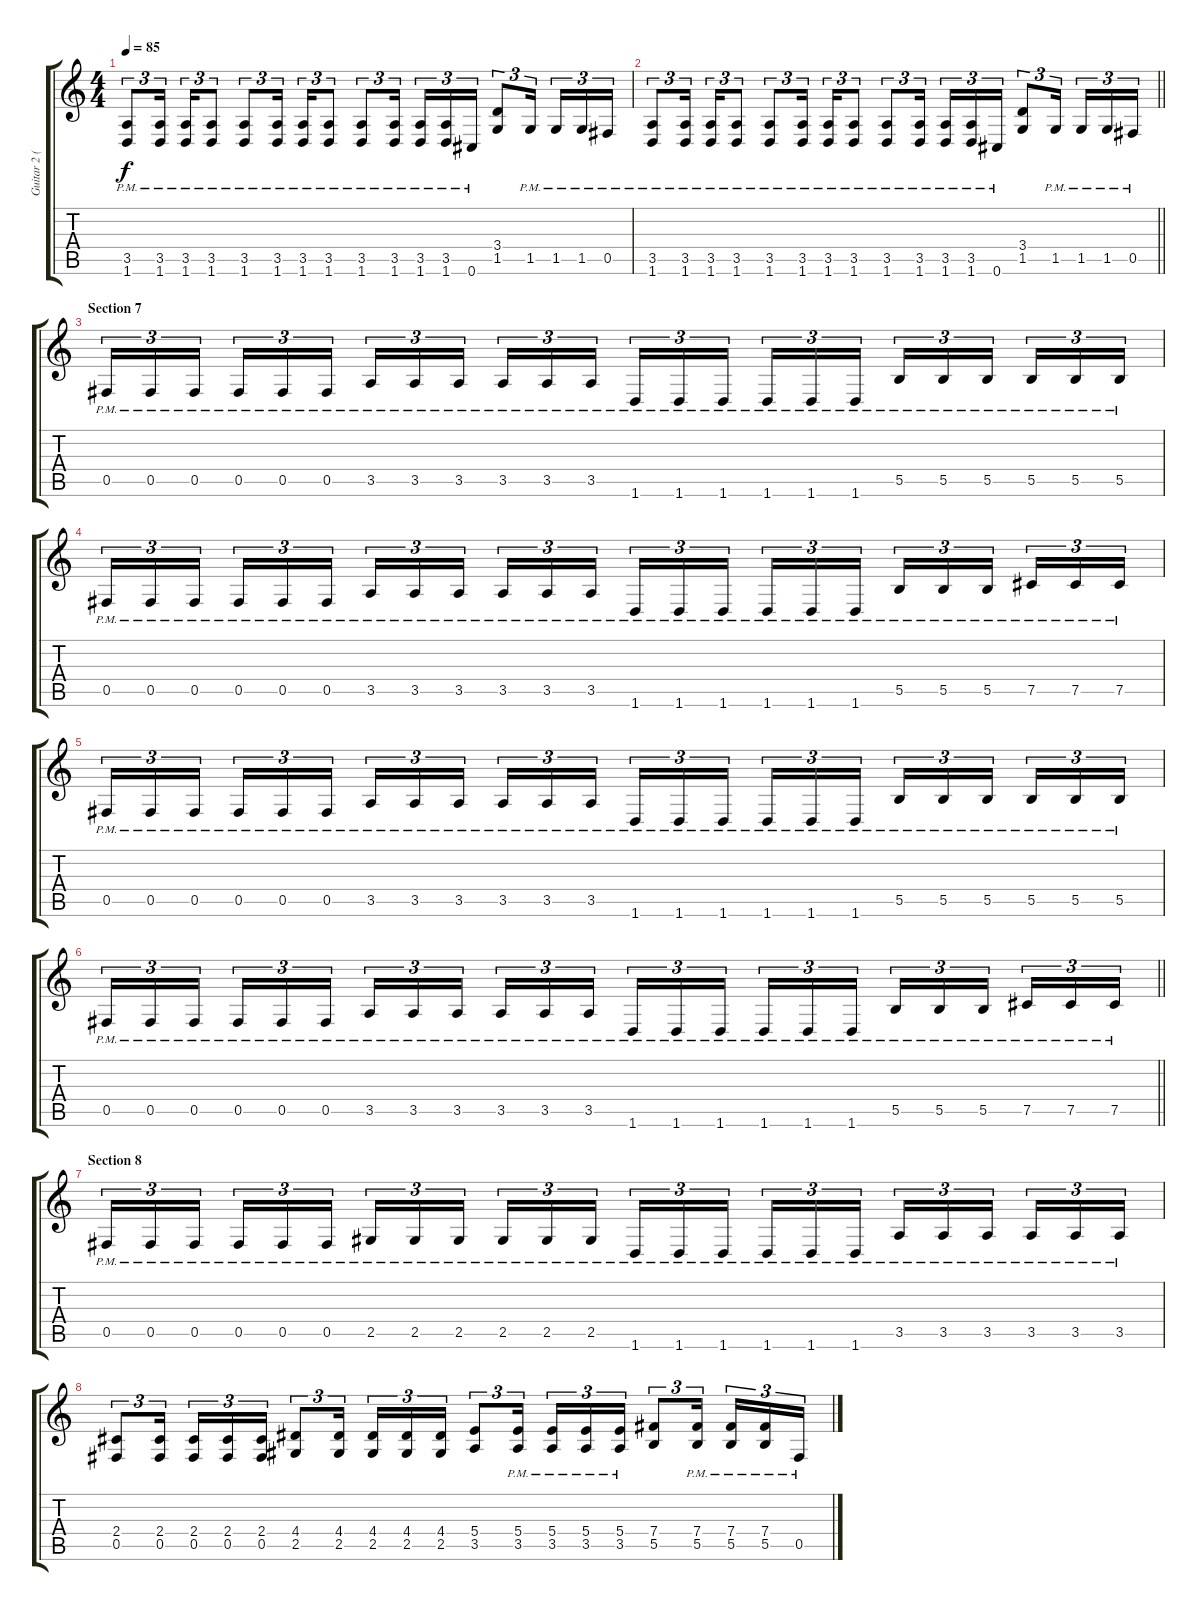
\track ("Guitar 2 (Distortion)" "Guitar 2 (") {instrument distortionguitar}
\staff {score tabs}
\tuning (Db4 Ab3 E3 B2 Gb2 Db2) {hide}
\ts (4 4)
\tempo 85
\clef g2
\ks c
(3.5{pm} 1.6{pm}).8{tu (3 2) dy f} (3.5{pm} 1.6{pm}).16{tu (3 2) beam splitsecondary} (3.5{pm} 1.6{pm}).16{tu (3 2)} (3.5{pm} 1.6{pm}).8{tu (3 2)} (3.5{pm} 1.6{pm}).8{tu (3 2)} (3.5{pm} 1.6{pm}).16{tu (3 2) beam splitsecondary} (3.5{pm} 1.6{pm}).16{tu (3 2)} (3.5{pm} 1.6{pm}).8{tu (3 2)} (3.5{pm} 1.6{pm}).8{tu (3 2)} (3.5{pm} 1.6{pm}).16{tu (3 2) beam splitsecondary} (3.5{pm} 1.6{pm}).16{tu (3 2)} (3.5{pm} 1.6{pm}).16{tu (3 2)} 0.6{pm}.16{tu (3 2)} (3.4 1.5).8{tu (3 2)} 1.5{pm}.16{tu (3 2) beam splitsecondary} 1.5{pm}.16{tu (3 2)} 1.5{pm}.16{tu (3 2)} 0.5{pm}.16{tu (3 2)} |
\barLineRight lightlight
(3.5{pm} 1.6{pm}).8{tu (3 2)} (3.5{pm} 1.6{pm}).16{tu (3 2) beam splitsecondary} (3.5{pm} 1.6{pm}).16{tu (3 2)} (3.5{pm} 1.6{pm}).8{tu (3 2)} (3.5{pm} 1.6{pm}).8{tu (3 2)} (3.5{pm} 1.6{pm}).16{tu (3 2) beam splitsecondary} (3.5{pm} 1.6{pm}).16{tu (3 2)} (3.5{pm} 1.6{pm}).8{tu (3 2)} (3.5{pm} 1.6{pm}).8{tu (3 2)} (3.5{pm} 1.6{pm}).16{tu (3 2) beam splitsecondary} (3.5{pm} 1.6{pm}).16{tu (3 2)} (3.5{pm} 1.6{pm}).16{tu (3 2)} 0.6{pm}.16{tu (3 2)} (3.4 1.5).8{tu (3 2)} 1.5{pm}.16{tu (3 2) beam splitsecondary} 1.5{pm}.16{tu (3 2)} 1.5{pm}.16{tu (3 2)} 0.5{pm}.16{tu (3 2)} |
\section ("" "Section 7")
0.5{pm}.16{tu (3 2)} 0.5{pm}.16{tu (3 2)} 0.5{pm}.16{tu (3 2) beam splitsecondary} 0.5{pm}.16{tu (3 2)} 0.5{pm}.16{tu (3 2)} 0.5{pm}.16{tu (3 2)} 3.5{pm}.16{tu (3 2)} 3.5{pm}.16{tu (3 2)} 3.5{pm}.16{tu (3 2) beam splitsecondary} 3.5{pm}.16{tu (3 2)} 3.5{pm}.16{tu (3 2)} 3.5{pm}.16{tu (3 2)} 1.6{pm}.16{tu (3 2)} 1.6{pm}.16{tu (3 2)} 1.6{pm}.16{tu (3 2) beam splitsecondary} 1.6{pm}.16{tu (3 2)} 1.6{pm}.16{tu (3 2)} 1.6{pm}.16{tu (3 2)} 5.5{pm}.16{tu (3 2)} 5.5{pm}.16{tu (3 2)} 5.5{pm}.16{tu (3 2) beam splitsecondary} 5.5{pm}.16{tu (3 2)} 5.5{pm}.16{tu (3 2)} 5.5{pm}.16{tu (3 2)} |
0.5{pm}.16{tu (3 2)} 0.5{pm}.16{tu (3 2)} 0.5{pm}.16{tu (3 2) beam splitsecondary} 0.5{pm}.16{tu (3 2)} 0.5{pm}.16{tu (3 2)} 0.5{pm}.16{tu (3 2)} 3.5{pm}.16{tu (3 2)} 3.5{pm}.16{tu (3 2)} 3.5{pm}.16{tu (3 2) beam splitsecondary} 3.5{pm}.16{tu (3 2)} 3.5{pm}.16{tu (3 2)} 3.5{pm}.16{tu (3 2)} 1.6{pm}.16{tu (3 2)} 1.6{pm}.16{tu (3 2)} 1.6{pm}.16{tu (3 2) beam splitsecondary} 1.6{pm}.16{tu (3 2)} 1.6{pm}.16{tu (3 2)} 1.6{pm}.16{tu (3 2)} 5.5{pm}.16{tu (3 2)} 5.5{pm}.16{tu (3 2)} 5.5{pm}.16{tu (3 2) beam splitsecondary} 7.5{pm}.16{tu (3 2)} 7.5{pm}.16{tu (3 2)} 7.5{pm}.16{tu (3 2)} |
0.5{pm}.16{tu (3 2)} 0.5{pm}.16{tu (3 2)} 0.5{pm}.16{tu (3 2) beam splitsecondary} 0.5{pm}.16{tu (3 2)} 0.5{pm}.16{tu (3 2)} 0.5{pm}.16{tu (3 2)} 3.5{pm}.16{tu (3 2)} 3.5{pm}.16{tu (3 2)} 3.5{pm}.16{tu (3 2) beam splitsecondary} 3.5{pm}.16{tu (3 2)} 3.5{pm}.16{tu (3 2)} 3.5{pm}.16{tu (3 2)} 1.6{pm}.16{tu (3 2)} 1.6{pm}.16{tu (3 2)} 1.6{pm}.16{tu (3 2) beam splitsecondary} 1.6{pm}.16{tu (3 2)} 1.6{pm}.16{tu (3 2)} 1.6{pm}.16{tu (3 2)} 5.5{pm}.16{tu (3 2)} 5.5{pm}.16{tu (3 2)} 5.5{pm}.16{tu (3 2) beam splitsecondary} 5.5{pm}.16{tu (3 2)} 5.5{pm}.16{tu (3 2)} 5.5{pm}.16{tu (3 2)} |
\barLineRight lightlight
0.5{pm}.16{tu (3 2)} 0.5{pm}.16{tu (3 2)} 0.5{pm}.16{tu (3 2) beam splitsecondary} 0.5{pm}.16{tu (3 2)} 0.5{pm}.16{tu (3 2)} 0.5{pm}.16{tu (3 2)} 3.5{pm}.16{tu (3 2)} 3.5{pm}.16{tu (3 2)} 3.5{pm}.16{tu (3 2) beam splitsecondary} 3.5{pm}.16{tu (3 2)} 3.5{pm}.16{tu (3 2)} 3.5{pm}.16{tu (3 2)} 1.6{pm}.16{tu (3 2)} 1.6{pm}.16{tu (3 2)} 1.6{pm}.16{tu (3 2) beam splitsecondary} 1.6{pm}.16{tu (3 2)} 1.6{pm}.16{tu (3 2)} 1.6{pm}.16{tu (3 2)} 5.5{pm}.16{tu (3 2)} 5.5{pm}.16{tu (3 2)} 5.5{pm}.16{tu (3 2) beam splitsecondary} 7.5{pm}.16{tu (3 2)} 7.5{pm}.16{tu (3 2)} 7.5{pm}.16{tu (3 2)} |
\section ("" "Section 8")
0.5{pm}.16{tu (3 2)} 0.5{pm}.16{tu (3 2)} 0.5{pm}.16{tu (3 2) beam splitsecondary} 0.5{pm}.16{tu (3 2)} 0.5{pm}.16{tu (3 2)} 0.5{pm}.16{tu (3 2)} 2.5{pm}.16{tu (3 2)} 2.5{pm}.16{tu (3 2)} 2.5{pm}.16{tu (3 2) beam splitsecondary} 2.5{pm}.16{tu (3 2)} 2.5{pm}.16{tu (3 2)} 2.5{pm}.16{tu (3 2)} 1.6{pm}.16{tu (3 2)} 1.6{pm}.16{tu (3 2)} 1.6{pm}.16{tu (3 2) beam splitsecondary} 1.6{pm}.16{tu (3 2)} 1.6{pm}.16{tu (3 2)} 1.6{pm}.16{tu (3 2)} 3.5{pm}.16{tu (3 2)} 3.5{pm}.16{tu (3 2)} 3.5{pm}.16{tu (3 2) beam splitsecondary} 3.5{pm}.16{tu (3 2)} 3.5{pm}.16{tu (3 2)} 3.5{pm}.16{tu (3 2)} |
(2.4 0.5).8{tu (3 2)} (2.4 0.5).16{tu (3 2) beam splitsecondary} (2.4 0.5).16{tu (3 2)} (2.4 0.5).16{tu (3 2)} (2.4 0.5).16{tu (3 2)} (4.4 2.5).8{tu (3 2)} (4.4 2.5).16{tu (3 2) beam splitsecondary} (4.4 2.5).16{tu (3 2)} (4.4 2.5).16{tu (3 2)} (4.4 2.5).16{tu (3 2)} (5.4 3.5).8{tu (3 2)} (5.4{pm} 3.5{pm}).16{tu (3 2) beam splitsecondary} (5.4{pm} 3.5{pm}).16{tu (3 2)} (5.4{pm} 3.5{pm}).16{tu (3 2)} (5.4{pm} 3.5{pm}).16{tu (3 2)} (7.4 5.5).8{tu (3 2)} (7.4{pm} 5.5{pm}).16{tu (3 2) beam splitsecondary} (7.4{pm} 5.5{pm}).16{tu (3 2)} (7.4{pm} 5.5{pm}).16{tu (3 2)} 0.5{pm}.16{tu (3 2)}
